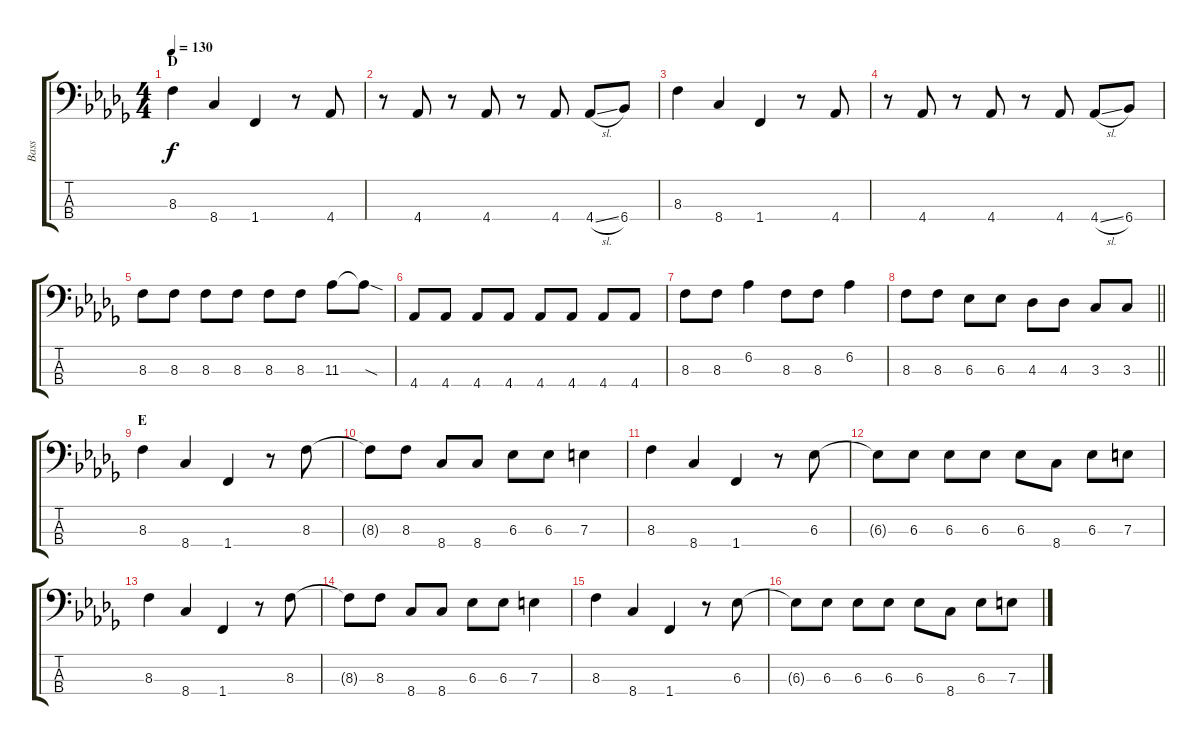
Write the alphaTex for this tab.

\track ("Bass" "Bass") {instrument electricbassfinger}
\staff {score tabs}
\tuning (G2 D2 A1 E1) {hide}
\ts (4 4)
\section ("" "D")
\tempo 130
\clef f4
\ks db
8.3.4{dy f} 8.4.4 1.4.4 r.8 4.4.8 |
r.8 4.4.8 r.8 4.4.8 r.8 4.4.8 4.4{sl}.8 6.4.8 |
8.3.4 8.4.4 1.4.4 r.8 4.4.8 |
r.8 4.4.8 r.8 4.4.8 r.8 4.4.8 4.4{sl}.8 6.4.8 |
8.3.8 8.3.8 8.3.8 8.3.8 8.3.8 8.3.8 11.3.8 11.3{sod t}.8 |
4.4.8 4.4.8 4.4.8 4.4.8 4.4.8 4.4.8 4.4.8 4.4.8 |
8.3.8 8.3.8 6.2.4 8.3.8 8.3.8 6.2.4 |
\barLineRight lightlight
8.3.8 8.3.8 6.3.8 6.3.8 4.3.8 4.3.8 3.3.8 3.3.8 |
\section ("" "E")
8.3.4 8.4.4 1.4.4 r.8 8.3.8 |
8.3{t}.8 8.3.8 8.4.8 8.4.8 6.3.8 6.3.8 7.3.4 |
8.3.4 8.4.4 1.4.4 r.8 6.3.8 |
6.3{t}.8 6.3.8 6.3.8 6.3.8 6.3.8 8.4.8 6.3.8 7.3.8 |
8.3.4 8.4.4 1.4.4 r.8 8.3.8 |
8.3{t}.8 8.3.8 8.4.8 8.4.8 6.3.8 6.3.8 7.3.4 |
8.3.4 8.4.4 1.4.4 r.8 6.3.8 |
6.3{t}.8 6.3.8 6.3.8 6.3.8 6.3.8 8.4.8 6.3.8 7.3.8
